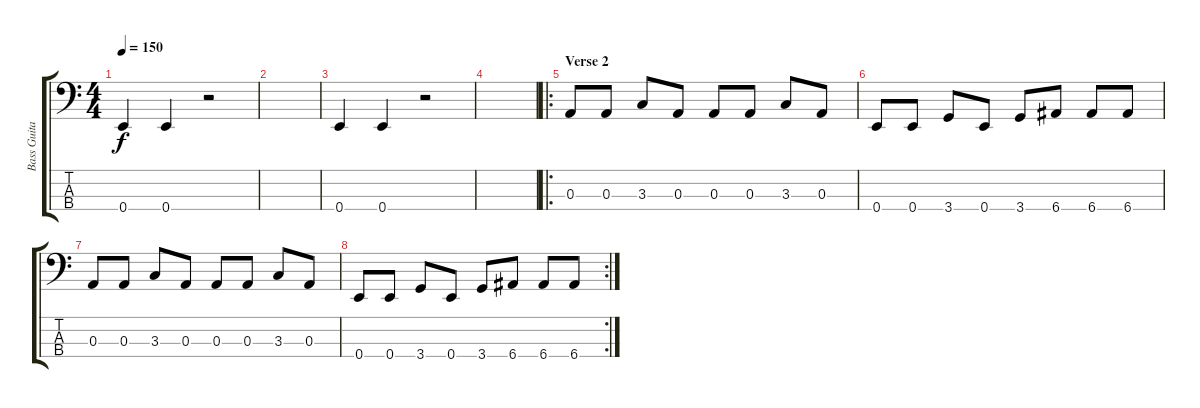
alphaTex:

\track ("Bass Guitar - Sym" "Bass Guita") {instrument electricbassfinger}
\staff {score tabs}
\tuning (G2 D2 A1 E1) {hide}
\ts (4 4)
\tempo 150
\clef f4
\ks c
0.4.4{dy f} 0.4.4 r.2 |
|
0.4.4 0.4.4 r.2 |
|
\ro
\section ("" "Verse 2")
0.3.8 0.3.8 3.3.8 0.3.8 0.3.8 0.3.8 3.3.8 0.3.8 |
0.4.8 0.4.8 3.4.8 0.4.8 3.4.8 6.4.8 6.4.8 6.4.8 |
0.3.8 0.3.8 3.3.8 0.3.8 0.3.8 0.3.8 3.3.8 0.3.8 |
\rc 2
0.4.8 0.4.8 3.4.8 0.4.8 3.4.8 6.4.8 6.4.8 6.4.8
